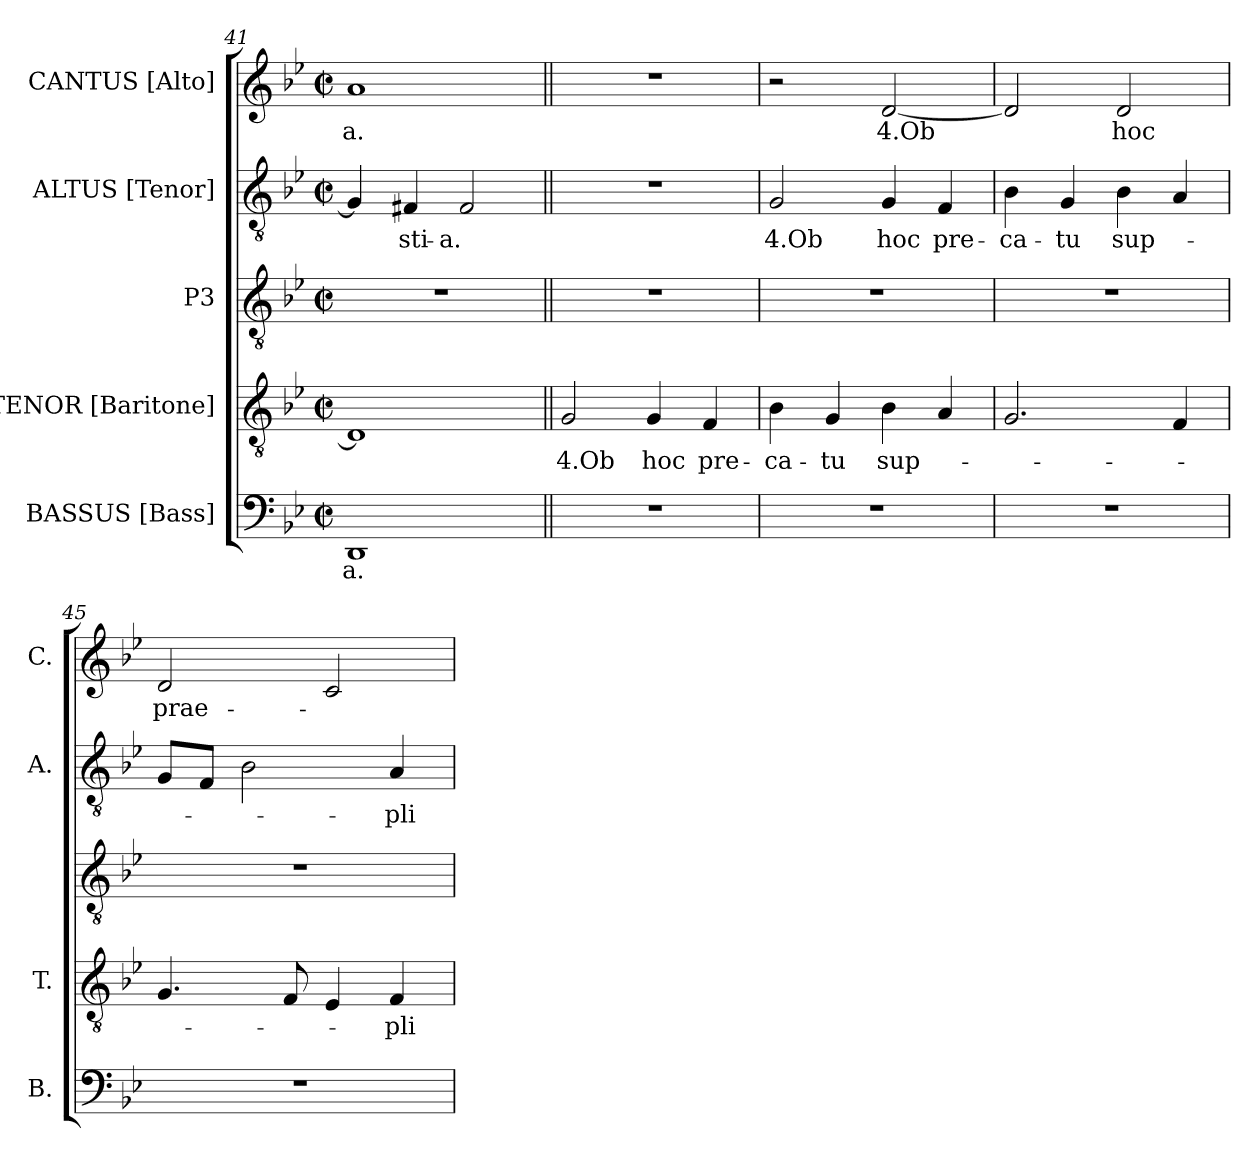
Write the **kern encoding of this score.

**kern	**text	**kern	**text	**kern	**kern	**text	**kern	**text
*part5	*part5	*part4	*part4	*part3	*part2	*part2	*part1	*part1
*staff5	*staff5	*staff4	*staff4	*staff3	*staff2	*staff2	*staff1	*staff1
*I"BASSUS [Bass]	*	*I"TENOR [Baritone]	*	*I"P3	*I"ALTUS [Tenor]	*	*I"CANTUS [Alto]	*
*I'B.	*	*I'T.	*	*	*I'A.	*	*I'C.	*
*clefF4	*	*clefGv2	*	*clefGv2	*clefGv2	*	*clefG2	*
*	*	*ITrd7c12	*	*ITrd7c12	*ITrd7c12	*	*	*
*k[b-e-]	*	*k[b-e-]	*	*k[b-e-]	*k[b-e-]	*	*k[b-e-]	*
*B-:	*	*B-:	*	*B-:	*B-:	*	*B-:	*
*M2/2	*	*M2/2	*	*M2/2	*M2/2	*	*M2/2	*
*met(c|)	*	*met(c|)	*	*met(c|)	*met(c|)	*	*met(c|)	*
=41	=41	=41	=41	=41	=41	=41	=41	=41
!	!LO:LY:b:color=#000000	!	!	!	!	!	!	!
!	!	!	!	!	!	!	!	!LO:LY:b:color=#000000
1DDi	-a.	1DDi]	.	1r	4GGi/]	.	1ai	-a.
!	!	!	!	!	!	!LO:LY:b:color=#000000	!	!
.	.	.	.	.	4FF#Xi/	-sti-	.	.
!	!	!	!	!	!	!LO:LY:b:color=#000000	!	!
.	.	.	.	.	2FF#i/	-a.	.	.
!!LO:LB:g=z
=42||	=42||	=42||	=42||	=42||	=42||	=42||	=42||	=42||
!	!	!	!LO:LY:b:color=#000000	!	!	!	!	!
1r	.	2GGi/	4.Ob	1r	1r	.	1r	.
!	!	!	!LO:LY:b:color=#000000	!	!	!	!	!
.	.	4GGi/	hoc	.	.	.	.	.
!	!	!	!LO:LY:b:color=#000000	!	!	!	!	!
.	.	4FFi/	pre-	.	.	.	.	.
=43	=43	=43	=43	=43	=43	=43	=43	=43
!	!	!	!LO:LY:b:color=#000000	!	!	!	!	!
!	!	!	!	!	!	!LO:LY:b:color=#000000	!	!
1r	.	4BB-i\	-ca-	1r	2GGi/	4.Ob	2r	.
!	!	!	!LO:LY:b:color=#000000	!	!	!	!	!
.	.	4GGi/	-tu	.	.	.	.	.
!	!	!	!LO:LY:b:color=#000000	!	!	!	!	!
!	!	!	!	!	!	!LO:LY:b:color=#000000	!	!
!	!	!	!	!	!	!	!	!LO:LY:b:color=#000000
.	.	4BB-i\	sup-	.	4GGi/	hoc	[2di/	4.Ob
!	!	!	!	!	!	!LO:LY:b:color=#000000	!	!
.	.	4AAi/	.	.	4FFi/	pre-	.	.
=44	=44	=44	=44	=44	=44	=44	=44	=44
!	!	!	!	!	!	!LO:LY:b:color=#000000	!	!
1r	.	2.GGi/	.	1r	4BB-i\	-ca-	2di/]	.
!	!	!	!	!	!	!LO:LY:b:color=#000000	!	!
.	.	.	.	.	4GGi/	-tu	.	.
!	!	!	!	!	!	!LO:LY:b:color=#000000	!	!
!	!	!	!	!	!	!	!	!LO:LY:b:color=#000000
.	.	.	.	.	4BB-i\	sup-	2di/	hoc
.	.	4FFi/	.	.	4AAi/	.	.	.
=45	=45	=45	=45	=45	=45	=45	=45	=45
!	!	!	!	!	!	!	!	!LO:LY:b:color=#000000
1r	.	4.GGi/	.	1r	8GGi/L	.	2di/	prae-
.	.	.	.	.	8FFi/J	.	.	.
.	.	.	.	.	2BB-i\	.	.	.
.	.	8FFi/	.	.	.	.	.	.
.	.	4EE-i/	.	.	.	.	2ci/	.
!	!	!	!LO:LY:b:color=#000000	!	!	!	!	!
!	!	!	!	!	!	!LO:LY:b:color=#000000	!	!
.	.	4FFi/	-pli-	.	4AAi/	-pli-	.	.
=	=	=	=	=	=	=	=	=
*-	*-	*-	*-	*-	*-	*-	*-	*-
